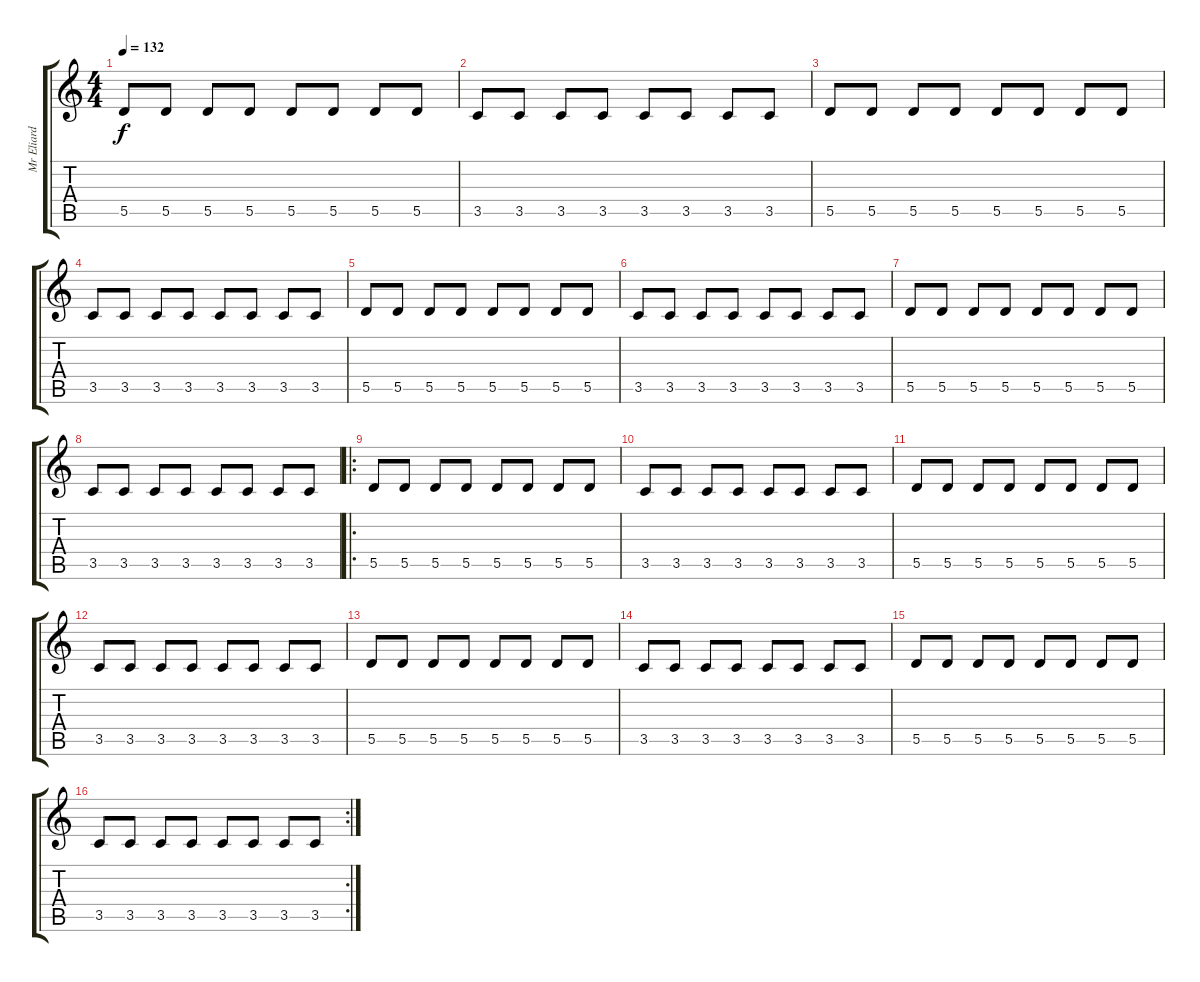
\track ("Mr Eliard" "Mr Eliard") {instrument electricbassfinger}
\staff {score tabs}
\tuning (E4 B3 G3 D3 A2 E2) {hide}
\ts (4 4)
\tempo 132
\clef g2
\ks c
5.5.8{dy f} 5.5.8 5.5.8 5.5.8 5.5.8 5.5.8 5.5.8 5.5.8 |
3.5.8 3.5.8 3.5.8 3.5.8 3.5.8 3.5.8 3.5.8 3.5.8 |
5.5.8 5.5.8 5.5.8 5.5.8 5.5.8 5.5.8 5.5.8 5.5.8 |
3.5.8 3.5.8 3.5.8 3.5.8 3.5.8 3.5.8 3.5.8 3.5.8 |
5.5.8 5.5.8 5.5.8 5.5.8 5.5.8 5.5.8 5.5.8 5.5.8 |
3.5.8 3.5.8 3.5.8 3.5.8 3.5.8 3.5.8 3.5.8 3.5.8 |
5.5.8 5.5.8 5.5.8 5.5.8 5.5.8 5.5.8 5.5.8 5.5.8 |
3.5.8 3.5.8 3.5.8 3.5.8 3.5.8 3.5.8 3.5.8 3.5.8 |
\ro
5.5.8 5.5.8 5.5.8 5.5.8 5.5.8 5.5.8 5.5.8 5.5.8 |
3.5.8 3.5.8 3.5.8 3.5.8 3.5.8 3.5.8 3.5.8 3.5.8 |
5.5.8 5.5.8 5.5.8 5.5.8 5.5.8 5.5.8 5.5.8 5.5.8 |
3.5.8 3.5.8 3.5.8 3.5.8 3.5.8 3.5.8 3.5.8 3.5.8 |
5.5.8 5.5.8 5.5.8 5.5.8 5.5.8 5.5.8 5.5.8 5.5.8 |
3.5.8 3.5.8 3.5.8 3.5.8 3.5.8 3.5.8 3.5.8 3.5.8 |
5.5.8 5.5.8 5.5.8 5.5.8 5.5.8 5.5.8 5.5.8 5.5.8 |
\rc 2
3.5.8 3.5.8 3.5.8 3.5.8 3.5.8 3.5.8 3.5.8 3.5.8
